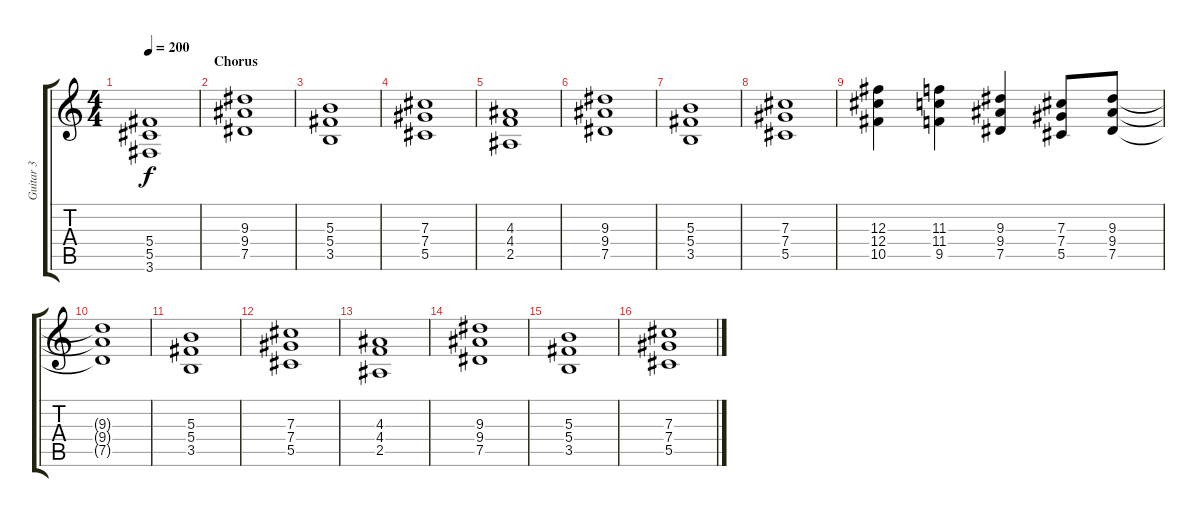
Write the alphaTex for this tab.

\track ("Guitar 3" "Guitar 3") {instrument overdrivenguitar}
\staff {score tabs}
\tuning (Eb4 Bb3 Gb3 Db3 Ab2 Eb2) {hide}
\ts (4 4)
\tempo 200
\clef g2
\ks c
(5.4 5.5 3.6).1{dy f} |
\section ("" "Chorus")
(9.3 9.4 7.5).1 |
(5.3 5.4 3.5).1 |
(7.3 7.4 5.5).1 |
(4.3 4.4 2.5).1 |
(9.3 9.4 7.5).1 |
(5.3 5.4 3.5).1 |
(7.3 7.4 5.5).1 |
(12.3 12.4 10.5).4 (11.3 11.4 9.5).4 (9.3 9.4 7.5).4 (7.3 7.4 5.5).8 (9.3 9.4 7.5).8 |
(9.3{t} 9.4{t} 7.5{t}).1 |
(5.3 5.4 3.5).1 |
(7.3 7.4 5.5).1 |
(4.3 4.4 2.5).1 |
(9.3 9.4 7.5).1 |
(5.3 5.4 3.5).1 |
(7.3 7.4 5.5).1
